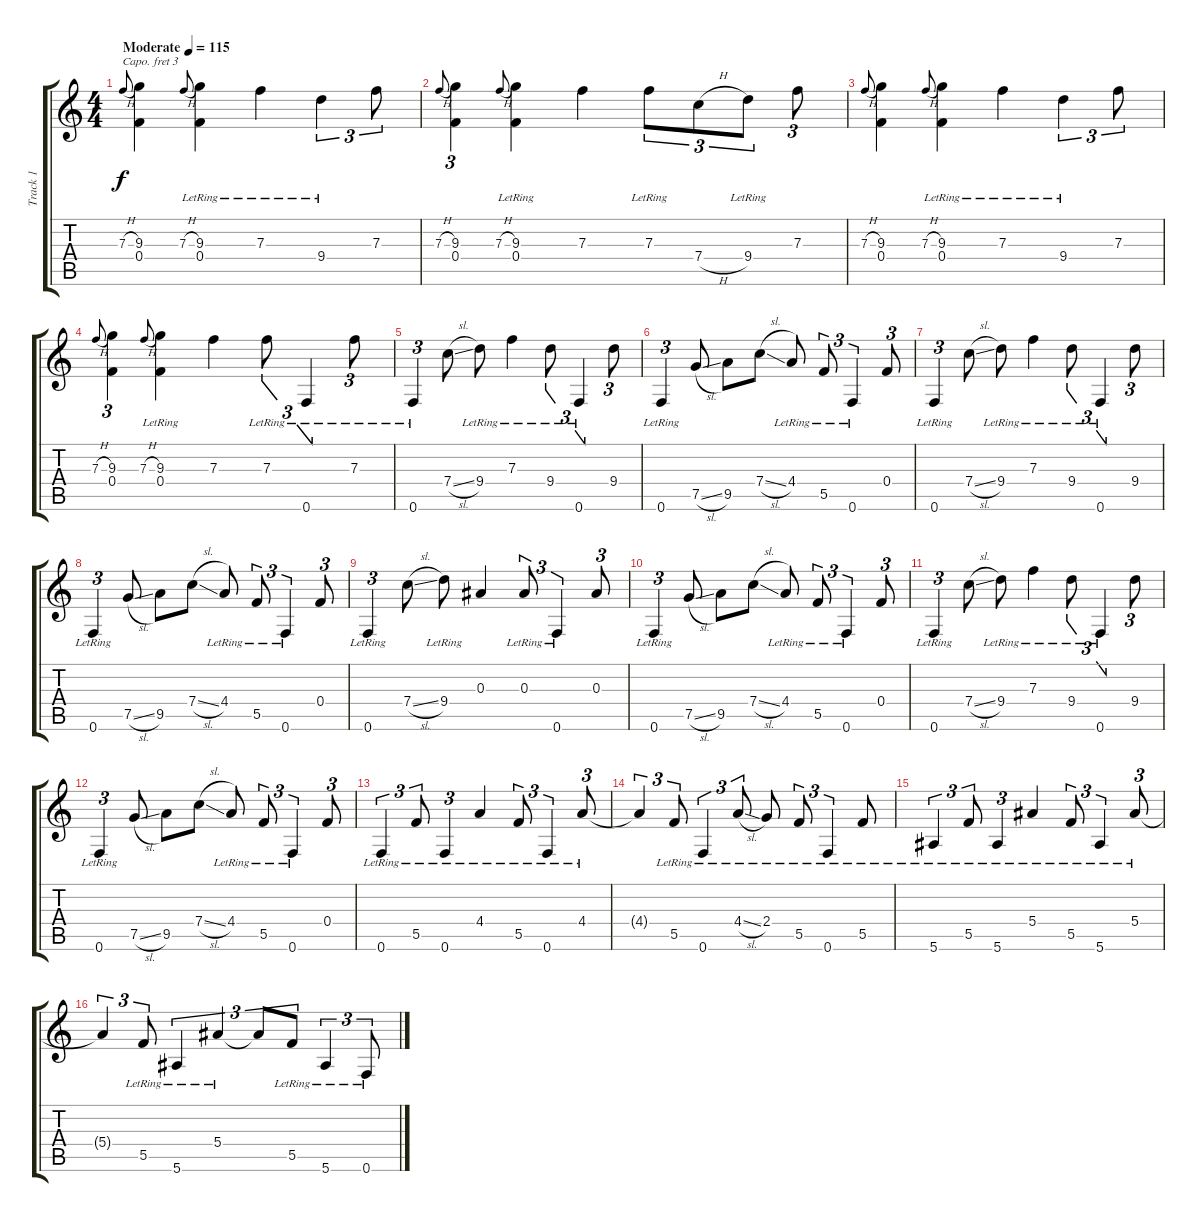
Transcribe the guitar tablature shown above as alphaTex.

\track ("Track 1" "Track 1") {instrument acousticguitarsteel}
\staff {score tabs}
\capo 3
\tuning (E4 B3 G3 D3 A2 D2) {hide}
\ts (4 4)
\tempo (115 "Moderate")
\clef g2
\ks c
7.3{h}.8{gr onbeat dy f instrument acousticguitarsteel} (9.3 0.4).4 7.3{h}.8{gr onbeat} (9.3 0.4{lr}).4 7.3{lr}.4 9.4{lr}.4{tu (3 2)} 7.3.8{tu (3 2)} |
7.3{h}.8{gr onbeat} (9.3 0.4).4{tu (3 2)} 7.3{h}.8{gr onbeat} (9.3 0.4{lr}).4 7.3.4 7.3{lr}.8{tu (3 2)} 7.4{h}.8{tu (3 2)} 9.4{lr}.8{tu (3 2)} 7.3.8{tu (3 2)} |
7.3{h}.8{gr onbeat} (9.3 0.4).4 7.3{h}.8{gr onbeat} (9.3 0.4{lr}).4 7.3{lr}.4 9.4{lr}.4{tu (3 2)} 7.3.8{tu (3 2)} |
7.3{h}.8{gr onbeat} (9.3 0.4).4{tu (3 2)} 7.3{h}.8{gr onbeat} (9.3 0.4{lr}).4 7.3.4 7.3{lr}.8{tu (3 2)} 0.6{lr}.4{tu (3 2)} 7.3{lr}.8{tu (3 2)} |
0.6{lr}.4{tu (3 2)} 7.4{sl}.8 9.4{lr}.8 7.3{lr}.4 9.4{lr}.8{tu (3 2)} 0.6{lr}.4{tu (3 2)} 9.4.8{tu (3 2)} |
0.6{lr}.4{tu (3 2)} 7.5{sl}.8 9.5.8 7.4{sl}.8 4.4{lr}.8 5.5{lr}.8{tu (3 2)} 0.6{lr}.4{tu (3 2)} 0.4.8{tu (3 2)} |
0.6{lr}.4{tu (3 2)} 7.4{sl}.8 9.4{lr}.8 7.3{lr}.4 9.4{lr}.8{tu (3 2)} 0.6{lr}.4{tu (3 2)} 9.4.8{tu (3 2)} |
0.6{lr}.4{tu (3 2)} 7.5{sl}.8 9.5.8 7.4{sl}.8 4.4{lr}.8 5.5{lr}.8{tu (3 2)} 0.6{lr}.4{tu (3 2)} 0.4.8{tu (3 2)} |
0.6{lr}.4{tu (3 2)} 7.4{sl}.8 9.4{lr}.8 0.3.4 0.3{lr}.8{tu (3 2)} 0.6{lr}.4{tu (3 2)} 0.3.8{tu (3 2)} |
0.6{lr}.4{tu (3 2)} 7.5{sl}.8 9.5.8 7.4{sl}.8 4.4{lr}.8 5.5{lr}.8{tu (3 2)} 0.6{lr}.4{tu (3 2)} 0.4.8{tu (3 2)} |
0.6{lr}.4{tu (3 2)} 7.4{sl}.8 9.4{lr}.8 7.3{lr}.4 9.4{lr}.8{tu (3 2)} 0.6{lr}.4{tu (3 2)} 9.4.8{tu (3 2)} |
0.6{lr}.4{tu (3 2)} 7.5{sl}.8 9.5.8 7.4{sl}.8 4.4{lr}.8 5.5{lr}.8{tu (3 2)} 0.6{lr}.4{tu (3 2)} 0.4.8{tu (3 2)} |
0.6{lr}.4{tu (3 2)} 5.5{lr}.8{tu (3 2)} 0.6{lr}.4{tu (3 2)} 4.4{lr}.4 5.5{lr}.8{tu (3 2)} 0.6{lr}.4{tu (3 2)} 4.4{lr}.8{tu (3 2)} |
4.4{t}.4{tu (3 2)} 5.5{lr}.8{tu (3 2)} 0.6{lr}.4{tu (3 2)} 4.4{sl lr}.8{tu (3 2)} 2.4{lr}.8 5.5{lr}.8{tu (3 2)} 0.6{lr}.4{tu (3 2)} 5.5{lr}.8 |
5.6{lr}.4{tu (3 2)} 5.5{lr}.8{tu (3 2)} 5.6{lr}.4{tu (3 2)} 5.4{lr}.4 5.5{lr}.8{tu (3 2)} 5.6{lr}.4{tu (3 2)} 5.4{lr}.8{tu (3 2)} |
5.4{t}.4{tu (3 2)} 5.5{lr}.8{tu (3 2)} 5.6{lr}.4{tu (3 2)} 5.4{lr}.4{tu (3 2)} 5.4{t}.8{tu (3 2)} 5.5{lr}.8{tu (3 2)} 5.6{lr}.4{tu (3 2)} 0.6{lr}.8{tu (3 2)}
